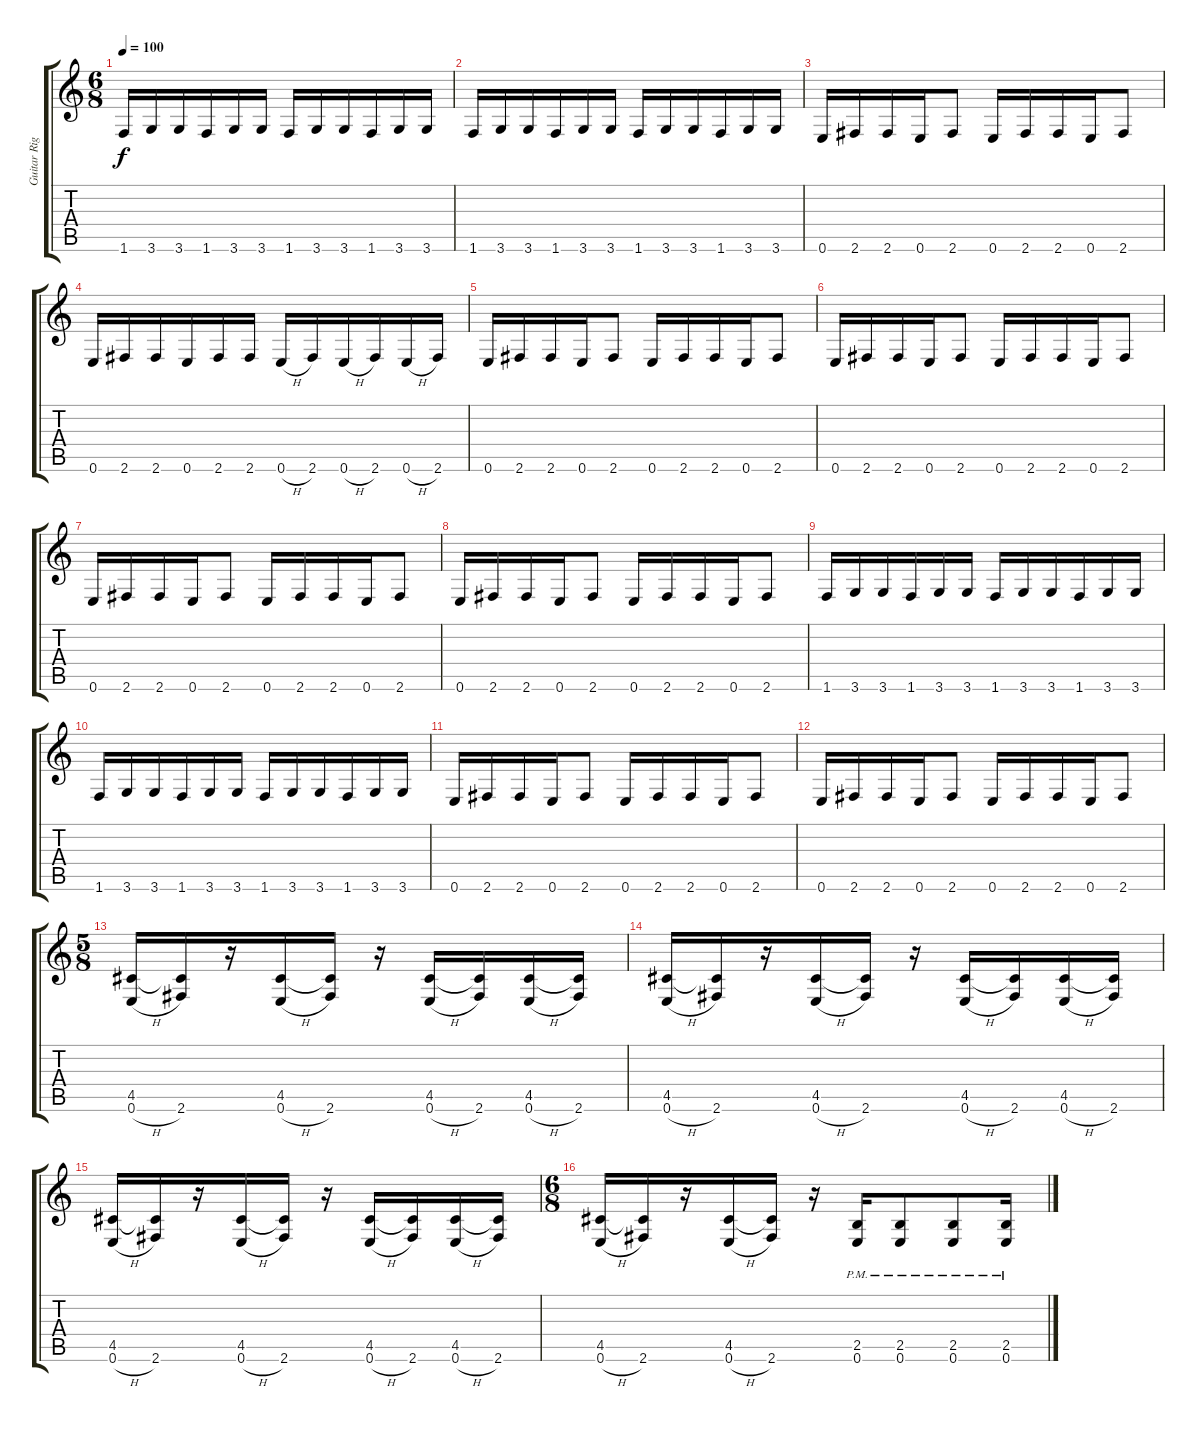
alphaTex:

\track ("Guitar Right" "Guitar Rig") {instrument distortionguitar}
\staff {score tabs}
\tuning (E4 B3 G3 D3 A2 E2) {hide}
\ts (6 8)
\tempo 100
\clef g2
\ks c
1.6.16{dy f} 3.6.16 3.6.16 1.6.16 3.6.16 3.6.16 1.6.16 3.6.16 3.6.16 1.6.16 3.6.16 3.6.16 |
1.6.16 3.6.16 3.6.16 1.6.16 3.6.16 3.6.16 1.6.16 3.6.16 3.6.16 1.6.16 3.6.16 3.6.16 |
0.6.16 2.6.16 2.6.16 0.6.16 2.6.8 0.6.16 2.6.16 2.6.16 0.6.16 2.6.8 |
0.6.16 2.6.16 2.6.16 0.6.16 2.6.16 2.6.16 0.6{h}.16 2.6.16 0.6{h}.16 2.6.16 0.6{h}.16 2.6.16 |
0.6.16 2.6.16 2.6.16 0.6.16 2.6.8 0.6.16 2.6.16 2.6.16 0.6.16 2.6.8 |
0.6.16 2.6.16 2.6.16 0.6.16 2.6.8 0.6.16 2.6.16 2.6.16 0.6.16 2.6.8 |
0.6.16 2.6.16 2.6.16 0.6.16 2.6.8 0.6.16 2.6.16 2.6.16 0.6.16 2.6.8 |
0.6.16 2.6.16 2.6.16 0.6.16 2.6.8 0.6.16 2.6.16 2.6.16 0.6.16 2.6.8 |
1.6.16 3.6.16 3.6.16 1.6.16 3.6.16 3.6.16 1.6.16 3.6.16 3.6.16 1.6.16 3.6.16 3.6.16 |
1.6.16 3.6.16 3.6.16 1.6.16 3.6.16 3.6.16 1.6.16 3.6.16 3.6.16 1.6.16 3.6.16 3.6.16 |
0.6.16 2.6.16 2.6.16 0.6.16 2.6.8 0.6.16 2.6.16 2.6.16 0.6.16 2.6.8 |
0.6.16 2.6.16 2.6.16 0.6.16 2.6.8 0.6.16 2.6.16 2.6.16 0.6.16 2.6.8 |
\ts (5 8)
(4.5 0.6{h}).16 (4.5{t} 2.6).16 r.16 (4.5 0.6{h}).16 (4.5{t} 2.6).16 r.16 (4.5 0.6{h}).16 (4.5{t} 2.6).16 (4.5 0.6{h}).16 (4.5{t} 2.6).16 |
(4.5 0.6{h}).16 (4.5{t} 2.6).16 r.16 (4.5 0.6{h}).16 (4.5{t} 2.6).16 r.16 (4.5 0.6{h}).16 (4.5{t} 2.6).16 (4.5 0.6{h}).16 (4.5{t} 2.6).16 |
(4.5 0.6{h}).16 (4.5{t} 2.6).16 r.16 (4.5 0.6{h}).16 (4.5{t} 2.6).16 r.16 (4.5 0.6{h}).16 (4.5{t} 2.6).16 (4.5 0.6{h}).16 (4.5{t} 2.6).16 |
\ts (6 8)
(4.5 0.6{h}).16 (4.5{t} 2.6).16 r.16 (4.5 0.6{h}).16 (4.5{t} 2.6).16 r.16 (2.5{pm} 0.6{pm}).16 (2.5{pm} 0.6{pm}).8 (2.5{pm} 0.6{pm}).8 (2.5{pm} 0.6{pm}).16
